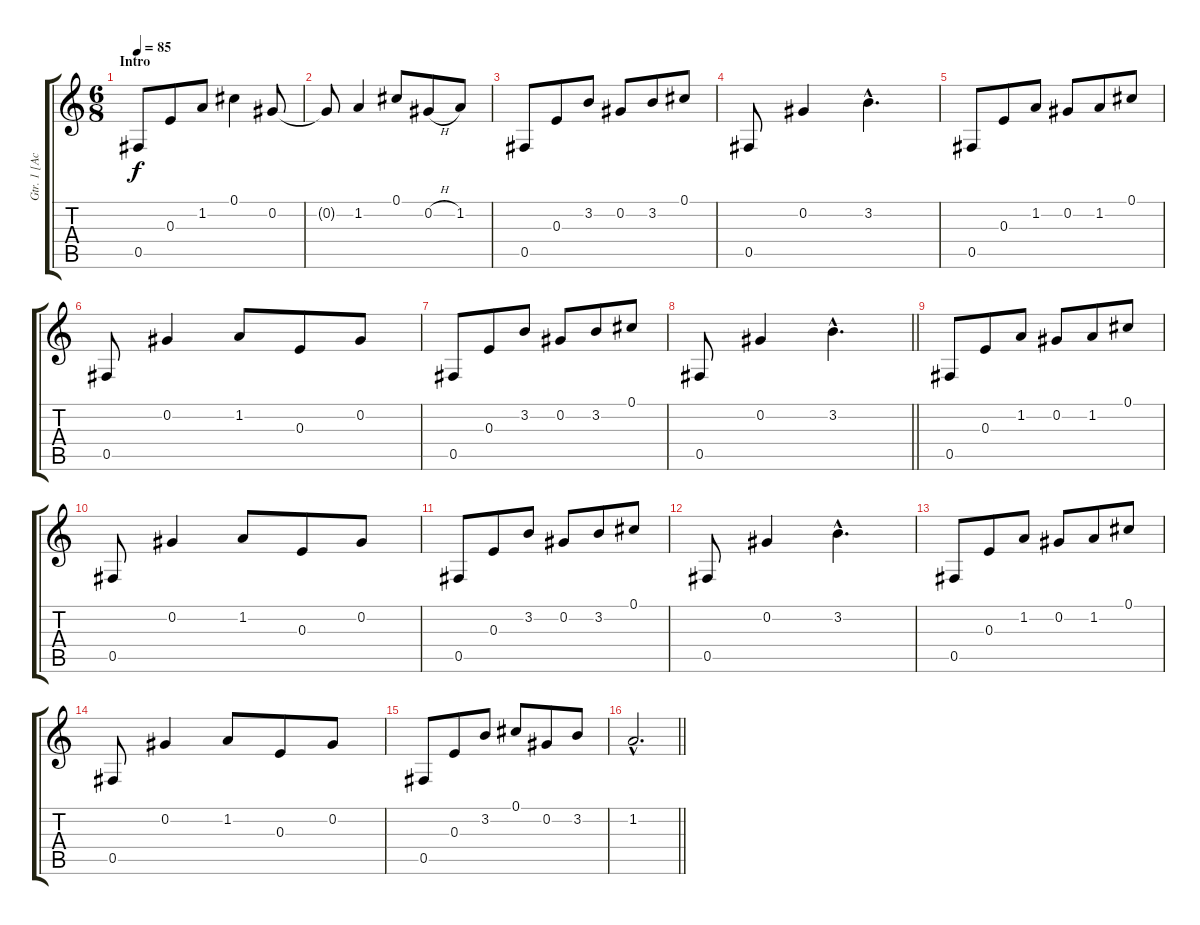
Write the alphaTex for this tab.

\track ("Gtr. 1 [Acoust]" "Gtr. 1 [Ac") {instrument acousticguitarsteel}
\staff {score tabs}
\tuning (Db4 Ab3 E3 B2 Gb2 Db2) {hide}
\ts (6 8)
\section ("" "Intro")
\tempo 85
\clef g2
\ks c
0.5.8{dy f instrument acousticguitarsteel} 0.3.8 1.2.8 0.1.4 0.2.8 |
0.2{t}.8 1.2.4 0.1.8 0.2{h}.8 1.2.8 |
0.5.8 0.3.8 3.2.8 0.2.8 3.2.8 0.1.8 |
0.5.8 0.2.4 3.2{hac}.4{d} |
0.5.8 0.3.8 1.2.8 0.2.8 1.2.8 0.1.8 |
0.5.8 0.2.4 1.2.8 0.3.8 0.2.8 |
0.5.8 0.3.8 3.2.8 0.2.8 3.2.8 0.1.8 |
\barLineRight lightlight
0.5.8 0.2.4 3.2{hac}.4{d} |
0.5.8 0.3.8 1.2.8 0.2.8 1.2.8 0.1.8 |
0.5.8 0.2.4 1.2.8 0.3.8 0.2.8 |
0.5.8 0.3.8 3.2.8 0.2.8 3.2.8 0.1.8 |
0.5.8 0.2.4 3.2{hac}.4{d} |
0.5.8 0.3.8 1.2.8 0.2.8 1.2.8 0.1.8 |
0.5.8 0.2.4 1.2.8 0.3.8 0.2.8 |
0.5.8 0.3.8 3.2.8 0.1.8 0.2.8 3.2.8 |
\barLineRight lightlight
1.2{hac}.2{d}
